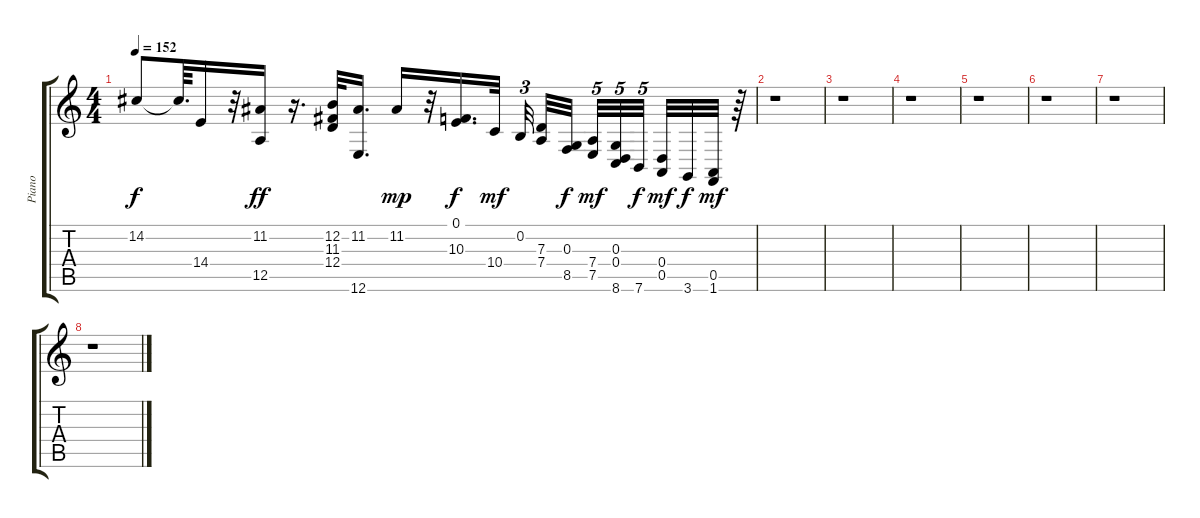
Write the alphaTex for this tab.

\track ("Piano" "Piano") {instrument acousticgrandpiano}
\staff {score tabs}
\tuning (E4 B3 G3 D3 A2 E2) {hide}
\ts (4 4)
\tempo 152
\clef g2
\ks c
14.2{t}.8{dy f} 14.2{t}.64{d} 14.4.16 r.32 (11.2 12.5).16{dy ff} r.16{d} (12.2 11.3 12.4).32 (11.2 12.6).16{d} 11.2.16{dy mp} r.32 (0.1 10.3).16{d dy f} 10.4.32{dy mf} 0.2.32{tu (3 2)} (7.3 7.4).32 (0.3 8.5).32{dy f beam splitsecondary} (7.4 7.5).32{tu (5 4) dy mf} (0.3 0.4 8.6).32{tu (5 4)} 7.6.32{tu (5 4) dy f beam splitsecondary} (0.4 0.5).32{dy mf} 3.6.32{dy f} (0.5 1.6).32{dy mf} r.64 |
r.1 |
r.1 |
r.1 |
r.1 |
r.1 |
r.1 |
r.1
